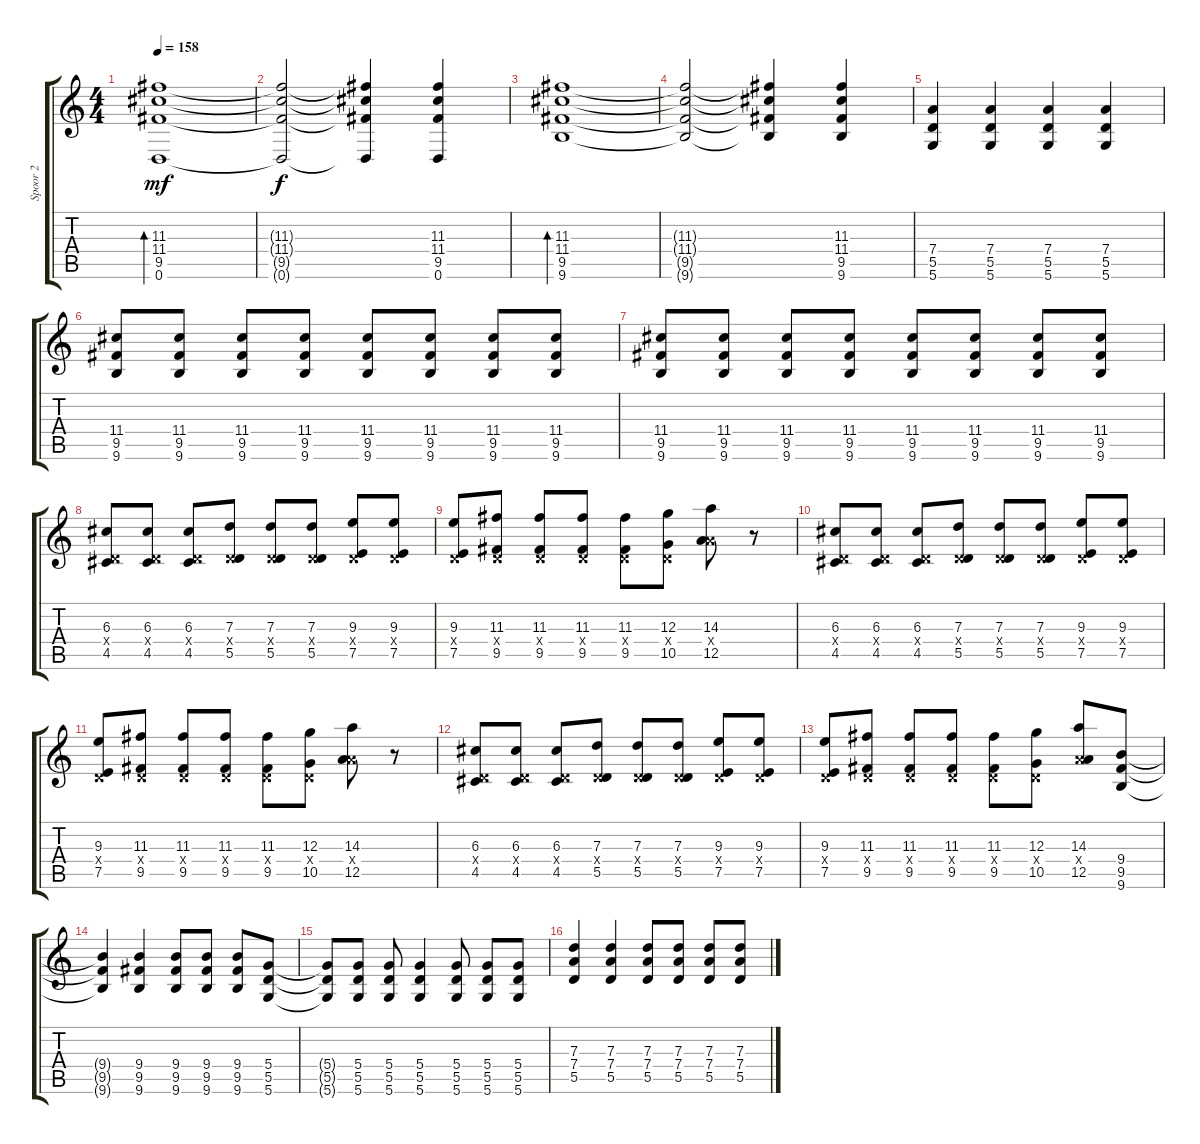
\track ("Spoor 2" "Spoor 2") {instrument overdrivenguitar}
\staff {score tabs}
\tuning (E4 B3 G3 D3 A2 D2) {hide}
\ts (4 4)
\tempo 158
\clef g2
\ks c
(11.3 11.4 9.5 0.6).1{bd 30 dy mf instrument electricguitarclean} |
(11.3{t} 11.4{t} 9.5{t} 0.6{t}).2{dy f} (11.3{t} 11.4{t} 9.5{t} 0.6{t}).4 (11.3 11.4 9.5 0.6).4 |
(11.3 11.4 9.5 9.6).1{bd 30} |
(11.3{t} 11.4{t} 9.5{t} 9.6{t}).2 (11.3{t} 11.4{t} 9.5{t} 9.6{t}).4 (11.3 11.4 9.5 9.6).4 |
(7.4 5.5 5.6).4{instrument overdrivenguitar} (7.4 5.5 5.6).4 (7.4 5.5 5.6).4 (7.4 5.5 5.6).4 |
(11.4 9.5 9.6).8 (11.4 9.5 9.6).8 (11.4 9.5 9.6).8 (11.4 9.5 9.6).8 (11.4 9.5 9.6).8 (11.4 9.5 9.6).8 (11.4 9.5 9.6).8 (11.4 9.5 9.6).8 |
(11.4 9.5 9.6).8 (11.4 9.5 9.6).8 (11.4 9.5 9.6).8 (11.4 9.5 9.6).8 (11.4 9.5 9.6).8 (11.4 9.5 9.6).8 (11.4 9.5 9.6).8 (11.4 9.5 9.6).8 |
(6.3 0.4{x} 4.5).8 (6.3 0.4{x} 4.5).8 (6.3 0.4{x} 4.5).8 (7.3 0.4{x} 5.5).8 (7.3 0.4{x} 5.5).8 (7.3 0.4{x} 5.5).8 (9.3 0.4{x} 7.5).8 (9.3 0.4{x} 7.5).8 |
(9.3 0.4{x} 7.5).8 (11.3 0.4{x} 9.5).8 (11.3 0.4{x} 9.5).8 (11.3 0.4{x} 9.5).8 (11.3 0.4{x} 9.5).8 (12.3 0.4{x} 10.5).8 (14.3 7.4{x} 12.5).8 r.8 |
(6.3 0.4{x} 4.5).8 (6.3 0.4{x} 4.5).8 (6.3 0.4{x} 4.5).8 (7.3 0.4{x} 5.5).8 (7.3 0.4{x} 5.5).8 (7.3 0.4{x} 5.5).8 (9.3 0.4{x} 7.5).8 (9.3 0.4{x} 7.5).8 |
(9.3 0.4{x} 7.5).8 (11.3 0.4{x} 9.5).8 (11.3 0.4{x} 9.5).8 (11.3 0.4{x} 9.5).8 (11.3 0.4{x} 9.5).8 (12.3 0.4{x} 10.5).8 (14.3 7.4{x} 12.5).8 r.8 |
(6.3 0.4{x} 4.5).8 (6.3 0.4{x} 4.5).8 (6.3 0.4{x} 4.5).8 (7.3 0.4{x} 5.5).8 (7.3 0.4{x} 5.5).8 (7.3 0.4{x} 5.5).8 (9.3 0.4{x} 7.5).8 (9.3 0.4{x} 7.5).8 |
(9.3 0.4{x} 7.5).8 (11.3 0.4{x} 9.5).8 (11.3 0.4{x} 9.5).8 (11.3 0.4{x} 9.5).8 (11.3 0.4{x} 9.5).8 (12.3 0.4{x} 10.5).8 (14.3 7.4{x} 12.5).8 (9.4 9.5 9.6).8 |
(9.4{t} 9.5{t} 9.6{t}).4 (9.4 9.5 9.6).4 (9.4 9.5 9.6).8 (9.4 9.5 9.6).8 (9.4 9.5 9.6).8 (5.4 5.5 5.6).8 |
(5.4{t} 5.5{t} 5.6{t}).8 (5.4 5.5 5.6).8 (5.4 5.5 5.6).8 (5.4 5.5 5.6).4 (5.4 5.5 5.6).8 (5.4 5.5 5.6).8 (5.4 5.5 5.6).8 |
(7.3 7.4 5.5).4 (7.3 7.4 5.5).4 (7.3 7.4 5.5).8 (7.3 7.4 5.5).8 (7.3 7.4 5.5).8 (7.3 7.4 5.5).8
